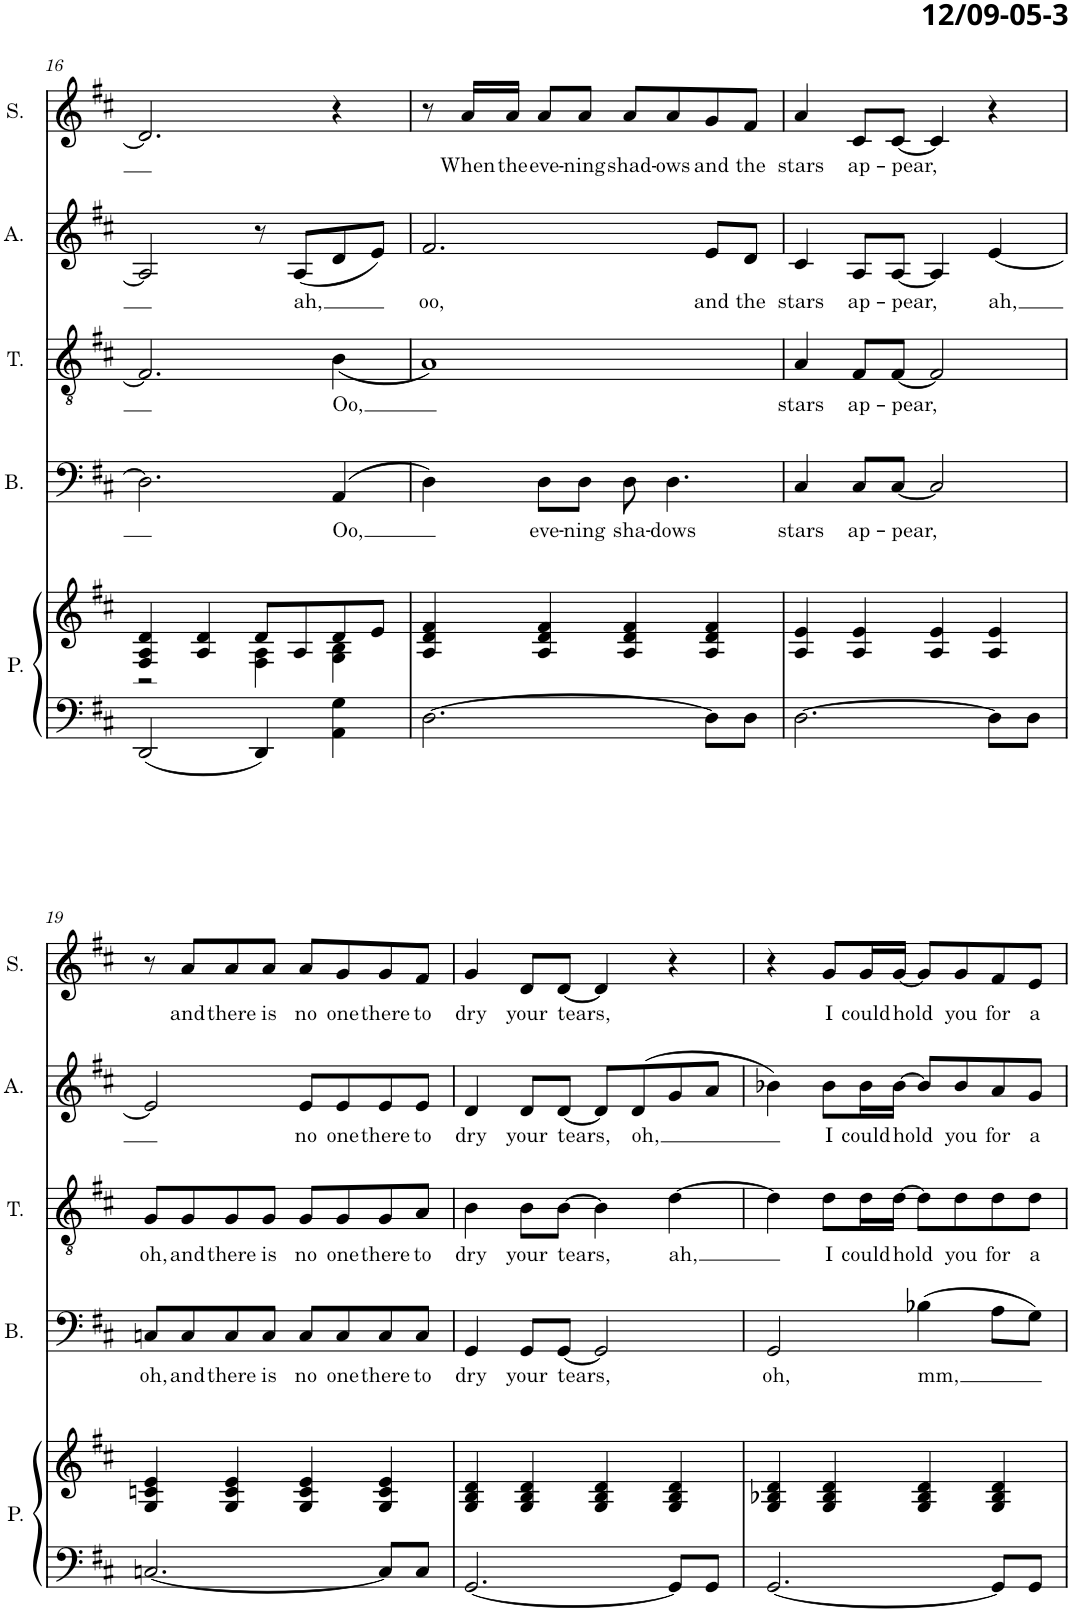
**kern	**kern	**kern	**text	**kern	**text	**kern	**text	**kern	**text
*part5	*part5	*part4	*part4	*part3	*part3	*part2	*part2	*part1	*part1
*staff6	*staff5	*staff4	*staff4	*staff3	*staff3	*staff2	*staff2	*staff1	*staff1
*I"Piano	*	*I"Bas	*	*I"Tenor	*	*I"Alt	*	*I"Sopraan	*
*I'P.	*	*I'B.	*	*I'T.	*	*I'A.	*	*I'S.	*
!!LO:PB:g=z
*clefF4	*clefG2	*clefF4	*	*clefGv2	*	*clefG2	*	*clefG2	*
*k[f#c#]	*k[f#c#]	*k[f#c#]	*	*k[f#c#]	*	*k[f#c#]	*	*k[f#c#]	*
*M4/4	*M4/4	*M4/4	*	*M4/4	*	*M4/4	*	*M4/4	*
=16	=16	=16	=16	=16	=16	=16	=16	=16	=16
*	*^	*	*	*	*	*	*	*	*
2DD/	4F#/ 4A/ 4d/	2r	2.D\]	.	2.F#/]	.	2A/]	.	2.d/]	.
.	4A/ 4d/	.	.	.	.	.	.	.	.	.
4DD/	8d/L	4F#\ 4A\	.	.	.	.	8r	.	.	.
!	!	!	!	!	!	!	!	!LO:LY:b	!	!
.	8A/	.	.	.	.	.	(8A/L	ah,	.	.
!	!	!	!	!LO:LY:b	!	!LO:LY:b	!	!	!	!
4AA\ 4G\	8d/	4G\ 4B\	(>4AA/	Oo,	(<4B\	Oo,	8d/	.	4r	.
.	8e/J	.	.	.	.	.	8e/J)	.	.	.
*	*v	*v	*	*	*	*	*	*	*	*
=17	=17	=17	=17	=17	=17	=17	=17	=17	=17
!	!	!	!	!	!	!	!LO:LY:b	!	!
[2.D\	4A/ 4d/ 4f#/	4D\)	.	1A)	.	2.f#/	oo,	8r	.
!	!	!	!	!	!	!	!	!	!LO:LY:b
.	.	.	.	.	.	.	.	16a/LL	When
!	!	!	!	!	!	!	!	!	!LO:LY:b
.	.	.	.	.	.	.	.	16a/JJ	the
!	!	!	!LO:LY:b	!	!	!	!	!	!LO:LY:b
.	4A/ 4d/ 4f#/	8D\L	eve-	.	.	.	.	8a/L	eve-
!	!	!	!LO:LY:b	!	!	!	!	!	!LO:LY:b
.	.	8D\J	-ning	.	.	.	.	8a/J	-ning
!	!	!	!LO:LY:b	!	!	!	!	!	!LO:LY:b
.	4A/ 4d/ 4f#/	8D\	sha-	.	.	.	.	8a/L	shad-
!	!	!	!LO:LY:b	!	!	!	!	!	!LO:LY:b
.	.	4.D\	-dows	.	.	.	.	8a/	-ows
!	!	!	!	!	!	!	!LO:LY:b	!	!LO:LY:b
8D\L]	4A/ 4d/ 4f#/	.	.	.	.	8e/L	and	8g/	and
!	!	!	!	!	!	!	!LO:LY:b	!	!LO:LY:b
8D\J	.	.	.	.	.	8d/J	the	8f#/J	the
=18	=18	=18	=18	=18	=18	=18	=18	=18	=18
!	!	!	!LO:LY:b	!	!LO:LY:b	!	!LO:LY:b	!	!LO:LY:b
[2.D\	4A/ 4e/	4C#/	stars	4A/	stars	4c#/	stars	4a/	stars
!	!	!	!LO:LY:b	!	!LO:LY:b	!	!LO:LY:b	!	!LO:LY:b
.	4A/ 4e/	8C#/L	ap-	8F#/L	ap-	8A/L	ap-	8c#/L	ap-
!	!	!	!LO:LY:b	!	!LO:LY:b	!	!LO:LY:b	!	!LO:LY:b
.	.	[8C#/J	-pear,	[8F#/J	-pear,	[8A/J	-pear,	[8c#/J	-pear,
.	4A/ 4e/	2C#/]	.	2F#/]	.	4A/]	.	4c#/]	.
!	!	!	!	!	!	!	!LO:LY:b	!	!
8D\L]	4A/ 4e/	.	.	.	.	[4e/	ah,	4r	.
8D\J	.	.	.	.	.	.	.	.	.
!!LO:LB:g=z
=19	=19	=19	=19	=19	=19	=19	=19	=19	=19
!	!	!	!LO:LY:b	!	!LO:LY:b	!	!	!	!
[2.Cn/	4G/ 4cn/ 4e/	8Cn/L	oh,	8G/L	oh,	2e/]	.	8r	.
!	!	!	!LO:LY:b	!	!LO:LY:b	!	!	!	!LO:LY:b
.	.	8C/	and	8G/	and	.	.	8a/L	and
!	!	!	!LO:LY:b	!	!LO:LY:b	!	!	!	!LO:LY:b
.	4G/ 4c/ 4e/	8C/	there	8G/	there	.	.	8a/	there
!	!	!	!LO:LY:b	!	!LO:LY:b	!	!	!	!LO:LY:b
.	.	8C/J	is	8G/J	is	.	.	8a/J	is
!	!	!	!LO:LY:b	!	!LO:LY:b	!	!LO:LY:b	!	!LO:LY:b
.	4G/ 4c/ 4e/	8C/L	no	8G/L	no	8e/L	no	8a/L	no
!	!	!	!LO:LY:b	!	!LO:LY:b	!	!LO:LY:b	!	!LO:LY:b
.	.	8C/	one	8G/	one	8e/	one	8g/	one
!	!	!	!LO:LY:b	!	!LO:LY:b	!	!LO:LY:b	!	!LO:LY:b
8C/L]	4G/ 4c/ 4e/	8C/	there	8G/	there	8e/	there	8g/	there
!	!	!	!LO:LY:b	!	!LO:LY:b	!	!LO:LY:b	!	!LO:LY:b
8C/J	.	8C/J	to	8A/J	to	8e/J	to	8f#/J	to
=20	=20	=20	=20	=20	=20	=20	=20	=20	=20
!	!	!	!LO:LY:b	!	!LO:LY:b	!	!LO:LY:b	!	!LO:LY:b
[2.GG/	4G/ 4B/ 4d/	4GG/	dry	4B\	dry	4d/	dry	4g/	dry
!	!	!	!LO:LY:b	!	!LO:LY:b	!	!LO:LY:b	!	!LO:LY:b
.	4G/ 4B/ 4d/	8GG/L	your	8B\L	your	8d/L	your	8d/L	your
!	!	!	!LO:LY:b	!	!LO:LY:b	!	!LO:LY:b	!	!LO:LY:b
.	.	[8GG/J	tears,	[8B\J	tears,	[8d/J	tears,	[8d/J	tears,
.	4G/ 4B/ 4d/	2GG/]	.	4B\]	.	8d/L]	.	4d/]	.
!	!	!	!	!	!	!	!LO:LY:b	!	!
.	.	.	.	.	.	(>8d/	oh,	.	.
!	!	!	!	!	!LO:LY:b	!	!	!	!
8GG/L]	4G/ 4B/ 4d/	.	.	[4d\	ah,	8g/	.	4r	.
8GG/J	.	.	.	.	.	8a/J	.	.	.
=21	=21	=21	=21	=21	=21	=21	=21	=21	=21
!	!	!	!LO:LY:b	!	!	!	!	!	!
[2.GG/	4G/ 4B-X/ 4d/	2GG/	oh,	4d\]	.	4b-X\)	.	4r	.
!	!	!	!	!	!LO:LY:b	!	!LO:LY:b	!	!LO:LY:b
.	4G/ 4B-/ 4d/	.	.	8d\L	I	8b-\L	I	8g/L	I
!	!	!	!	!	!LO:LY:b	!	!LO:LY:b	!	!LO:LY:b
.	.	.	.	16d\L	could	16b-\L	could	16g/L	could
!	!	!	!	!	!LO:LY:b	!	!LO:LY:b	!	!LO:LY:b
.	.	.	.	[16d\JJ	hold	[16b-\JJ	hold	[16g/JJ	-hold
!	!	!	!LO:LY:b	!	!	!	!	!	!
.	4G/ 4B-/ 4d/	(4B-X\	mm,	8d\L]	.	8b-/L]	.	8g/L]	.
!	!	!	!	!	!LO:LY:b	!	!LO:LY:b	!	!LO:LY:b
.	.	.	.	8d\	you	8b-/	you	8g/	you
!	!	!	!	!	!LO:LY:b	!	!LO:LY:b	!	!LO:LY:b
8GG/L]	4G/ 4B-/ 4d/	8A\L	.	8d\	for	8a/	for	8f#/	for
!	!	!	!	!	!LO:LY:b	!	!LO:LY:b	!	!LO:LY:b
8GG/J	.	8G\J)	.	8d\J	a	8g/J	a	8e/J	a
=	=	=	=	=	=	=	=	=	=
*-	*-	*-	*-	*-	*-	*-	*-	*-	*-
